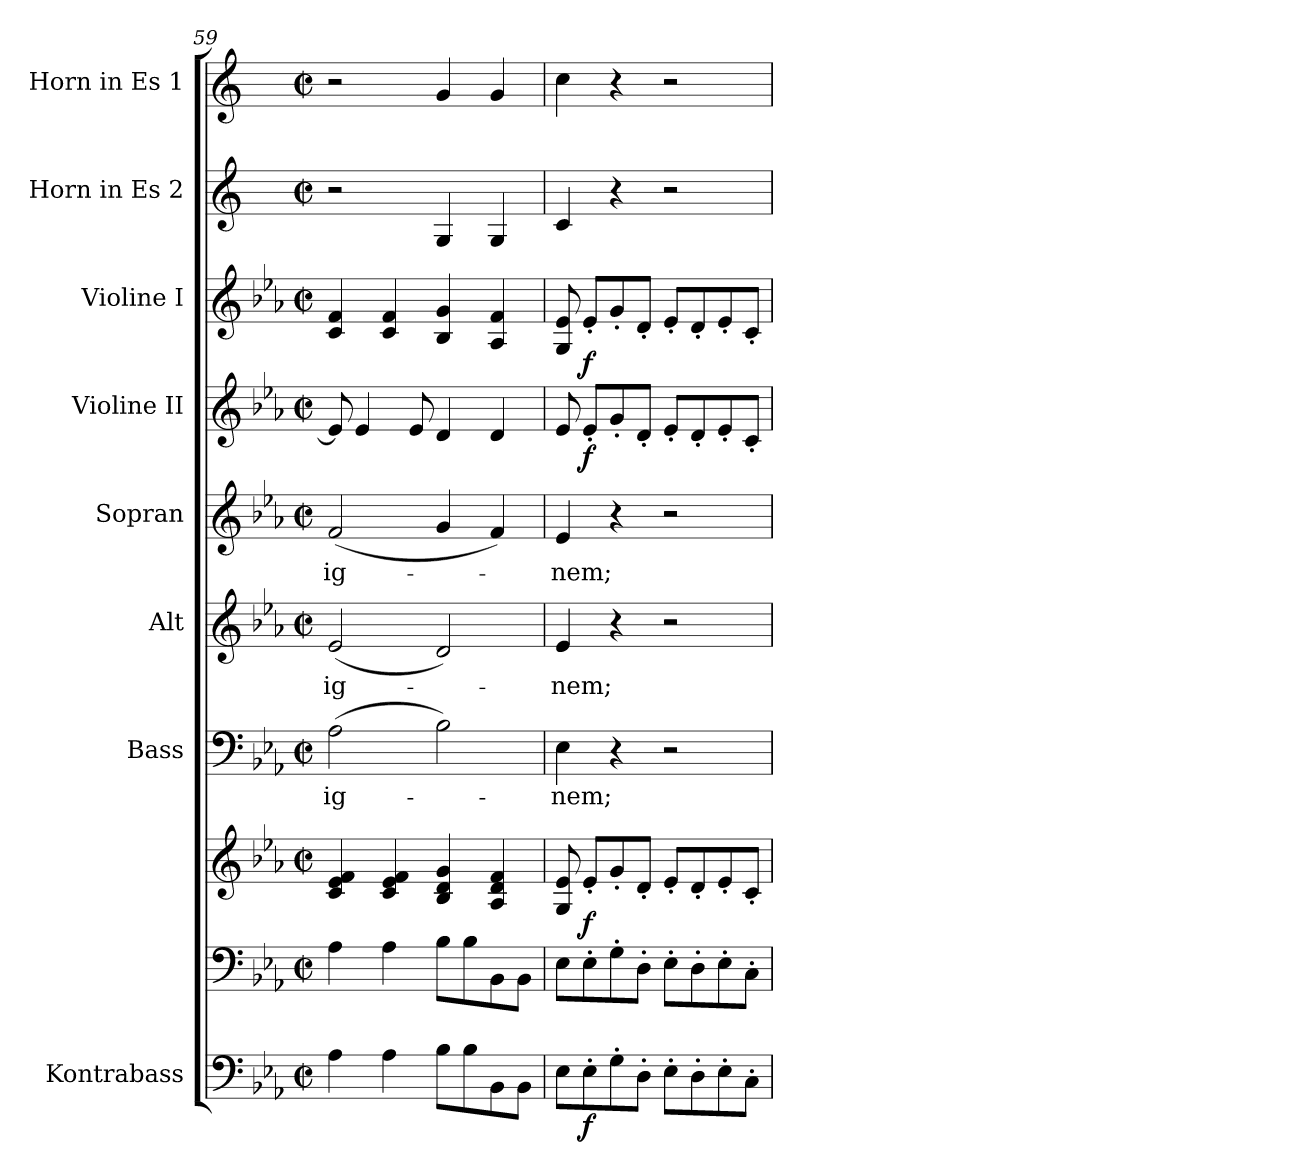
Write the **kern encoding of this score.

**kern	**dynam	**kern	**kern	**dynam	**kern	**text	**kern	**text	**kern	**text	**kern	**dynam	**kern	**dynam	**kern	**kern
*part9	*part9	*part8	*part8	*part8	*part7	*part7	*part6	*part6	*part5	*part5	*part4	*part4	*part3	*part3	*part2	*part1
*staff10	*staff10	*staff9	*staff8	*staff8/9	*staff7	*staff7	*staff6	*staff6	*staff5	*staff5	*staff4	*staff4	*staff3	*staff3	*staff2	*staff1
*I"Kontrabass	*	*	*	*	*I"Bass	*	*I"Alt	*	*I"Sopran	*	*I"Violine II	*	*I"Violine I	*	*I"Horn in Es 2	*I"Horn in Es 1
*I'Kb.	*	*	*	*	*I'B.	*	*I'A.	*	*I'S.	*	*I'Vl. II	*	*I'Vl. I	*	*	*
*clefF4	*	*clefF4	*clefG2	*	*clefF4	*	*clefG2	*	*clefG2	*	*clefG2	*	*clefG2	*	*clefG2	*clefG2
*ITrd7c12	*	*	*	*	*	*	*	*	*	*	*	*	*	*	*ITrd5c9	*ITrd5c9
*k[b-e-a-]	*	*k[b-e-a-]	*k[b-e-a-]	*	*k[b-e-a-]	*	*k[b-e-a-]	*	*k[b-e-a-]	*	*k[b-e-a-]	*	*k[b-e-a-]	*	*k[b-e-a-]	*k[b-e-a-]
*E-:	*	*E-:	*E-:	*	*E-:	*	*E-:	*	*E-:	*	*E-:	*	*E-:	*	*E-:	*E-:
*M2/2	*	*M2/2	*M2/2	*	*M2/2	*	*M2/2	*	*M2/2	*	*M2/2	*	*M2/2	*	*M2/2	*M2/2
*met(c|)	*	*met(c|)	*met(c|)	*	*met(c|)	*	*met(c|)	*	*met(c|)	*	*met(c|)	*	*met(c|)	*	*met(c|)	*met(c|)
=59	=59	=59	=59	=59	=59	=59	=59	=59	=59	=59	=59	=59	=59	=59	=59	=59
!	!	!	!	!	!	!LO:LY:b	!	!LO:LY:b	!	!LO:LY:b	!	!	!	!	!	!
4AA-\	.	4A-\	4c/ 4e-/ 4f/	.	(>2A-\	ig-	(<2e-/	ig-	(<2f/	ig-	8e-/]	.	4c/ 4f/	.	2r	2r
.	.	.	.	.	.	.	.	.	.	.	4e-/	.	.	.	.	.
4AA-\	.	4A-\	4c/ 4e-/ 4f/	.	.	.	.	.	.	.	.	.	4c/ 4f/	.	.	.
.	.	.	.	.	.	.	.	.	.	.	8e-/	.	.	.	.	.
8BB-\L	.	8B-\L	4B-/ 4d/ 4g/	.	2B-\)	.	2d/)	.	4g/	.	4d/	.	4B-/ 4g/	.	4BB-/	4B-/
8BB-\	.	8B-\	.	.	.	.	.	.	.	.	.	.	.	.	.	.
8BBB-\	.	8BB-\	4A-/ 4d/ 4f/	.	.	.	.	.	4f/)	.	4d/	.	4A-/ 4f/	.	4BB-/	4B-/
8BBB-\J	.	8BB-\J	.	.	.	.	.	.	.	.	.	.	.	.	.	.
=60	=60	=60	=60	=60	=60	=60	=60	=60	=60	=60	=60	=60	=60	=60	=60	=60
!	!	!	!	!	!	!LO:LY:b	!	!LO:LY:b	!	!LO:LY:b	!	!	!	!	!	!
8EE-\L	.	8E-\L	8G/ 8e-/	.	4E-\	-nem;	4e-/	-nem;	4e-/	-nem;	8e-/	.	8G/ 8e-/	.	4E-/	4e-\
!	!LO:DY:b	!	!	!LO:DY:b	!	!	!	!	!	!	!	!LO:DY:b	!	!LO:DY:b	!	!
8EE-'>\	f	8E-'>\	8e-'</L	f	.	.	.	.	.	.	8e-'</L	f	8e-'</L	f	.	.
8GG'>\	.	8G'>\	8g'</	.	4r	.	4r	.	4r	.	8g'</	.	8g'</	.	4r	4r
8DD'>\J	.	8D'>\J	8d'</J	.	.	.	.	.	.	.	8d'</J	.	8d'</J	.	.	.
8EE-'>\L	.	8E-'>\L	8e-'</L	.	2r	.	2r	.	2r	.	8e-'</L	.	8e-'</L	.	2r	2r
8DD'>\	.	8D'>\	8d'</	.	.	.	.	.	.	.	8d'</	.	8d'</	.	.	.
8EE-'>\	.	8E-'>\	8e-'</	.	.	.	.	.	.	.	8e-'</	.	8e-'</	.	.	.
8CC'>\J	.	8C'>\J	8c'</J	.	.	.	.	.	.	.	8c'</J	.	8c'</J	.	.	.
=	=	=	=	=	=	=	=	=	=	=	=	=	=	=	=	=
*-	*-	*-	*-	*-	*-	*-	*-	*-	*-	*-	*-	*-	*-	*-	*-	*-
